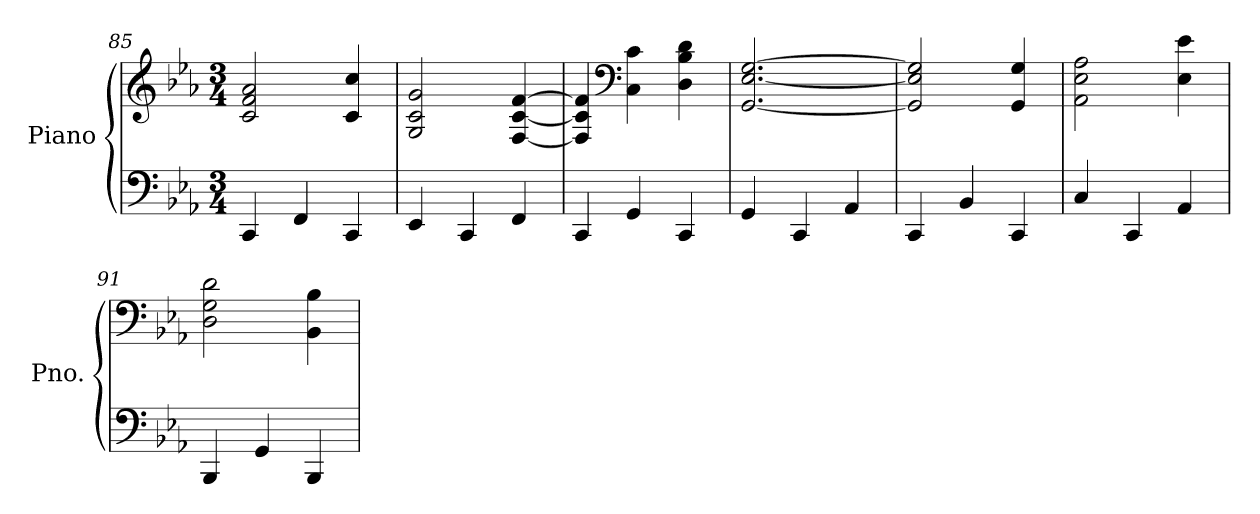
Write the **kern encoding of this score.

**kern	**kern
*part1	*part1
*staff2	*staff1
*I"Piano	*
*I'Pno.	*
*clefF4	*clefG2
*k[b-e-a-]	*k[b-e-a-]
*M3/4	*M3/4
=85	=85
4CC/	2c/ 2f/ 2a-/
4FF/	.
4CC/	4c/ 4cc/
=86	=86
4EE-/	2G/ 2c/ 2g/
4CC/	.
4FF/	[4F/ [4c/ [4f/
=87	=87
4CC/	4F/] 4c/] 4f/]
*	*clefF4
4GG/	4C\ 4c\
4CC/	4D\ 4B-\ 4d\
!!LO:LB:g=z
=88	=88
4GG/	[2.GG/ [2.E-/ [2.G/
4CC/	.
4AA-/	.
=89	=89
4CC/	2GG/] 2E-/] 2G/]
4BB-/	.
4CC/	4GG/ 4G/
=90	=90
4C/	2AA-\ 2E-\ 2A-\
4CC/	.
4AA-/	4E-\ 4e-\
=91	=91
4BBB-/	2D\ 2G\ 2d\
4GG/	.
4BBB-/	4BB-\ 4B-\
=	=
*-	*-
